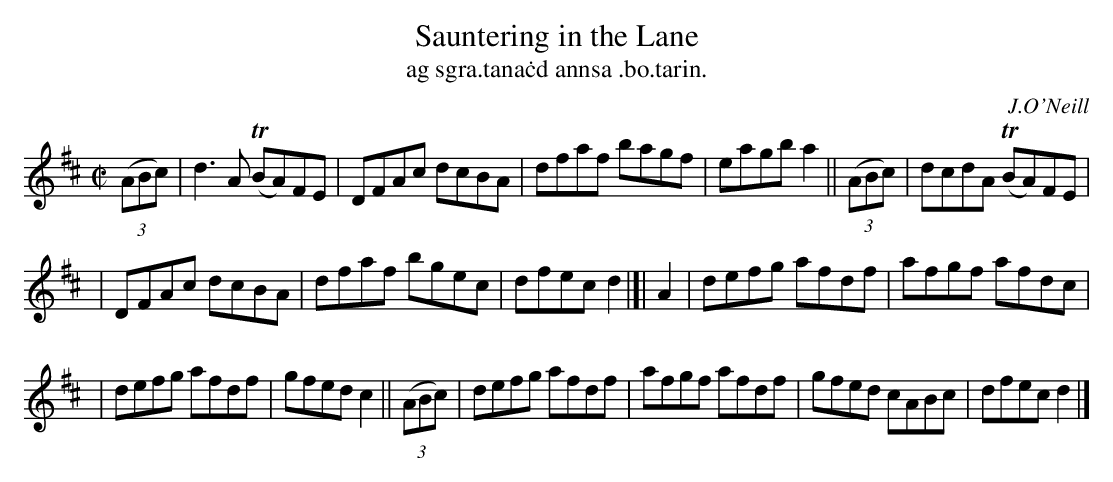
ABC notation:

X:1
T: Sauntering in the Lane
T: ag sgra\.tana\.cd annsa \.bo\.tarin.
O: J.O'Neill
M: C|
L: 1/8
K: D
((3ABc) | d3A  T(BA)FE | DFAc dcBA | dfaf bagf | eagb a2 || ((3ABc) | dcdA T(BA)FE |
| DFAc dcBA | dfaf bgec | dfec d2 |]| A2 | defg afdf | afgf afdc |
| defg afdf | gfedc2 || ((3ABc) | defg afdf | afgf afdf | gfed cABc | dfec d2 |]
